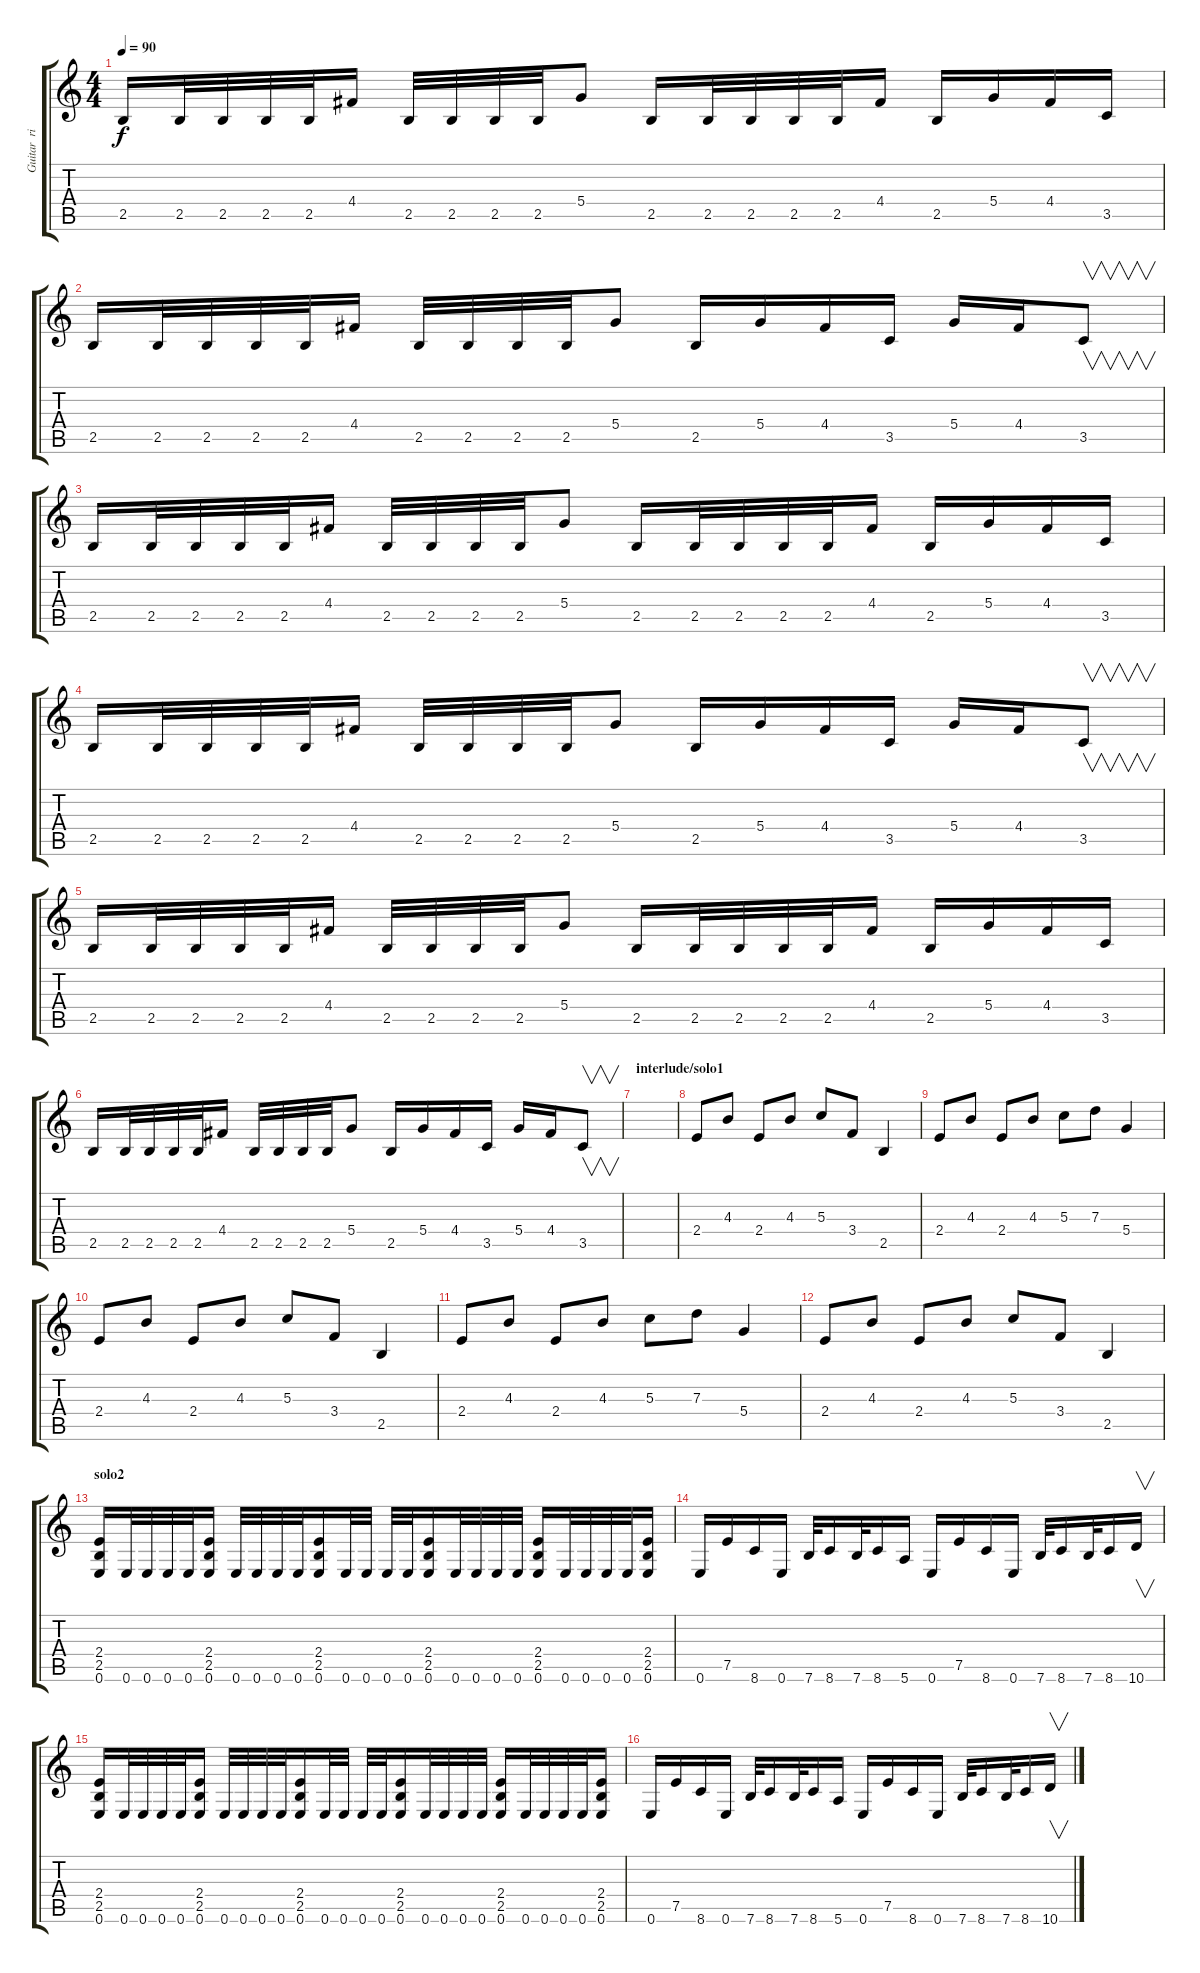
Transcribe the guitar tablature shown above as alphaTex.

\track ("Guitar  rigth" "Guitar  ri") {instrument distortionguitar}
\staff {score tabs}
\tuning (E4 B3 G3 D3 A2 E2) {hide}
\ts (4 4)
\tempo 90
\clef g2
\ks c
2.5.16{dy f} 2.5.32 2.5.32 2.5.32 2.5.32 4.4.16 2.5.32 2.5.32 2.5.32 2.5.32 5.4.8 2.5.16 2.5.32 2.5.32 2.5.32 2.5.32 4.4.16 2.5.16 5.4.16 4.4.16 3.5.16 |
2.5.16 2.5.32 2.5.32 2.5.32 2.5.32 4.4.16 2.5.32 2.5.32 2.5.32 2.5.32 5.4.8 2.5.16 5.4.16 4.4.16 3.5.16 5.4.16 4.4.16 3.5.8{v} |
2.5.16 2.5.32 2.5.32 2.5.32 2.5.32 4.4.16 2.5.32 2.5.32 2.5.32 2.5.32 5.4.8 2.5.16 2.5.32 2.5.32 2.5.32 2.5.32 4.4.16 2.5.16 5.4.16 4.4.16 3.5.16 |
2.5.16 2.5.32 2.5.32 2.5.32 2.5.32 4.4.16 2.5.32 2.5.32 2.5.32 2.5.32 5.4.8 2.5.16 5.4.16 4.4.16 3.5.16 5.4.16 4.4.16 3.5.8{v} |
2.5.16 2.5.32 2.5.32 2.5.32 2.5.32 4.4.16 2.5.32 2.5.32 2.5.32 2.5.32 5.4.8 2.5.16 2.5.32 2.5.32 2.5.32 2.5.32 4.4.16 2.5.16 5.4.16 4.4.16 3.5.16 |
2.5.16 2.5.32 2.5.32 2.5.32 2.5.32 4.4.16 2.5.32 2.5.32 2.5.32 2.5.32 5.4.8 2.5.16 5.4.16 4.4.16 3.5.16 5.4.16 4.4.16 3.5.8{v} |
\section ("" "interlude/solo1")
|
2.4.8{instrument acousticguitarnylon} 4.3.8 2.4.8 4.3.8 5.3.8 3.4.8 2.5.4 |
2.4.8 4.3.8 2.4.8 4.3.8 5.3.8 7.3.8 5.4.4 |
2.4.8 4.3.8 2.4.8 4.3.8 5.3.8 3.4.8 2.5.4 |
2.4.8 4.3.8 2.4.8 4.3.8 5.3.8 7.3.8 5.4.4 |
2.4.8 4.3.8 2.4.8 4.3.8 5.3.8 3.4.8 2.5.4 |
\section ("" "solo2")
(2.4 2.5 0.6).16{instrument distortionguitar} 0.6.32 0.6.32 0.6.32 0.6.32 (2.4 2.5 0.6).16 0.6.32 0.6.32 0.6.32 0.6.32 (2.4 2.5 0.6).16 0.6.32 0.6.32 0.6.32 0.6.32 (2.4 2.5 0.6).16 0.6.32 0.6.32 0.6.32 0.6.32 (2.4 2.5 0.6).16 0.6.32 0.6.32 0.6.32 0.6.32 (2.4 2.5 0.6).16 |
0.6.16 7.5.16 8.6.16 0.6.16 7.6.32 8.6.16 7.6.32 8.6.16 5.6.16 0.6.16 7.5.16 8.6.16 0.6.16 7.6.32 8.6.16 7.6.32 8.6.16 10.6.16{v} |
(2.4 2.5 0.6).16 0.6.32 0.6.32 0.6.32 0.6.32 (2.4 2.5 0.6).16 0.6.32 0.6.32 0.6.32 0.6.32 (2.4 2.5 0.6).16 0.6.32 0.6.32 0.6.32 0.6.32 (2.4 2.5 0.6).16 0.6.32 0.6.32 0.6.32 0.6.32 (2.4 2.5 0.6).16 0.6.32 0.6.32 0.6.32 0.6.32 (2.4 2.5 0.6).16 |
0.6.16 7.5.16 8.6.16 0.6.16 7.6.32 8.6.16 7.6.32 8.6.16 5.6.16 0.6.16 7.5.16 8.6.16 0.6.16 7.6.32 8.6.16 7.6.32 8.6.16 10.6.16{v}
